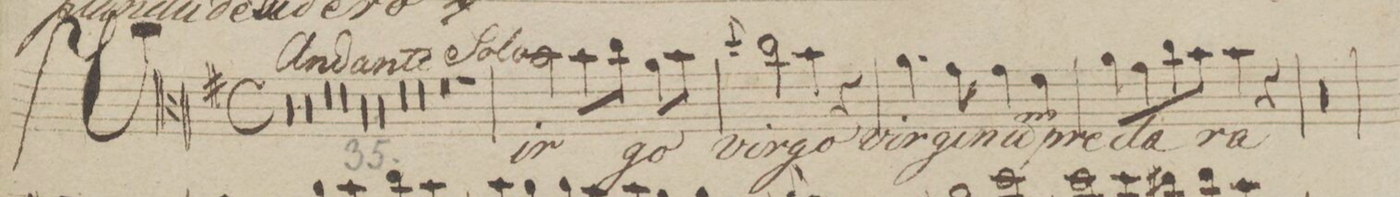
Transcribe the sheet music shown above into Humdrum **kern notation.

**kern	**text
*I"Alt.	*
*clefC3	*
*k[f#]	*
*met(c)	*
*M4/4	*
00r	.
=2	=2
=3	=3
=4	=4
=5	=5
00r	.
=6	=6
=7	=7
=8	=8
=9	=9
00r	.
=10	=10
=11	=11
=12	=12
=13	=13
00r	.
=14	=14
=15	=15
=16	=16
=17	=17
00r	.
=18	=18
=19	=19
=20	=20
=21	=21
00r	.
=22	=22
=23	=23
=24	=24
=25	=25
00r	.
=26	=26
=27	=27
=28	=28
=29	=29
00r	.
=30	=30
=31	=31
=32	=32
=33	=33
0r	.
=34	=34
=35	=35
1r	.
=36	=36
*2\right	*
2b\	Vir-
8b\L	.
8cc\J	.
8a\L	-go
8b\J	.
=37	=37
8qqdd/	.
2cc\	vir-
4b\	-go
4r	.
=38	=38
4.a\	vir-
8g\	-gi-
4g\	-num
4f#\	prae-
=39	=39
8a\L	-cla-
8g\	.
8cc\	.
8b\J	.
4b\	-ra
4r	.
=40	=40
00r	.
=41	=41
=42	=42
=43	=43
=44	=44
*-	*-
